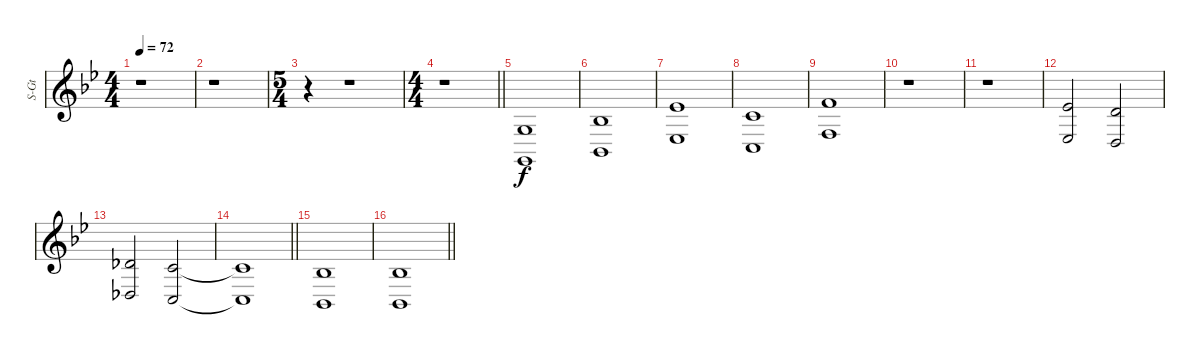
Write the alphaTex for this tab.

\bracketExtendMode groupsimilarinstruments
\otherSystemsTrackNameOrientation horizontal
\track ("Piano (LH)" "S-Gt") {instrument acousticgrandpiano}
\staff {score}
\tuning (F2 C2 F1 C1 F0 C0)
\displaytranspose 12
\ts (4 4)
\tempo 72
\clef g2
\ks bb
r.1{dy f instrument acousticgrandpiano} |
r.1 |
\ts (5 4)
r.4 r.1 |
\ts (4 4)
\barLineRight lightlight
r.1 |
(7.2{acc forcenatural} 7.4{acc forcenatural}).1 |
(5.1{acc b} 5.3{acc b}).1 |
(10.1{acc b} 10.3{acc b}).1 |
(7.1{acc forcenatural} 7.3{acc forcenatural}).1 |
(12.1{acc forcenatural} 12.3{acc forcenatural}).1 |
r.1 |
r.1 |
(10.1{acc b} 10.3{acc b}).2 (9.1{acc forcenatural} 9.3{acc forcenatural}).2 |
(8.1{acc b} 8.3{acc b}).2 (7.1{acc forcenatural} 7.3{acc forcenatural}).2 |
\barLineRight lightlight
(7.1{t acc forcenatural} 7.3{t acc forcenatural}).1 |
(5.1{acc b} 5.3{acc b}).1 |
\barLineRight lightlight
(5.1{acc b} 5.3{acc b}).1
